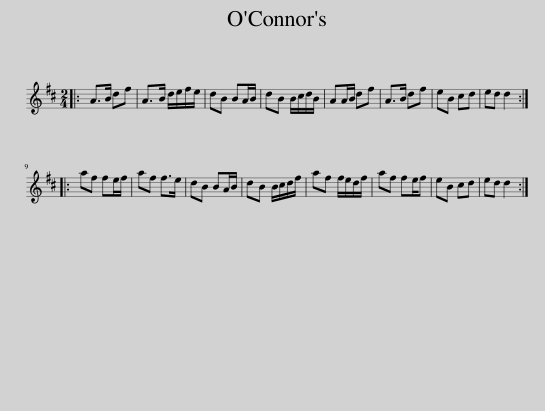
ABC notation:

X:1
L:1/8
M:2/4
I:linebreak $
K:D
V:1 treble
V:1
|: A>B df | A>B d/e/f/e/ | dB BA/B/ | dB B/c/d/B/ | AA/B/ df | %5
 A>B df | eB cd | ed d2 ::$ af fe/f/ | af f>e | %10
 dB BA/B/ | dB B/c/d/f/ | af f/e/d/f/ | af fe/f | eB cd | %15
 ed d2 :| %16
